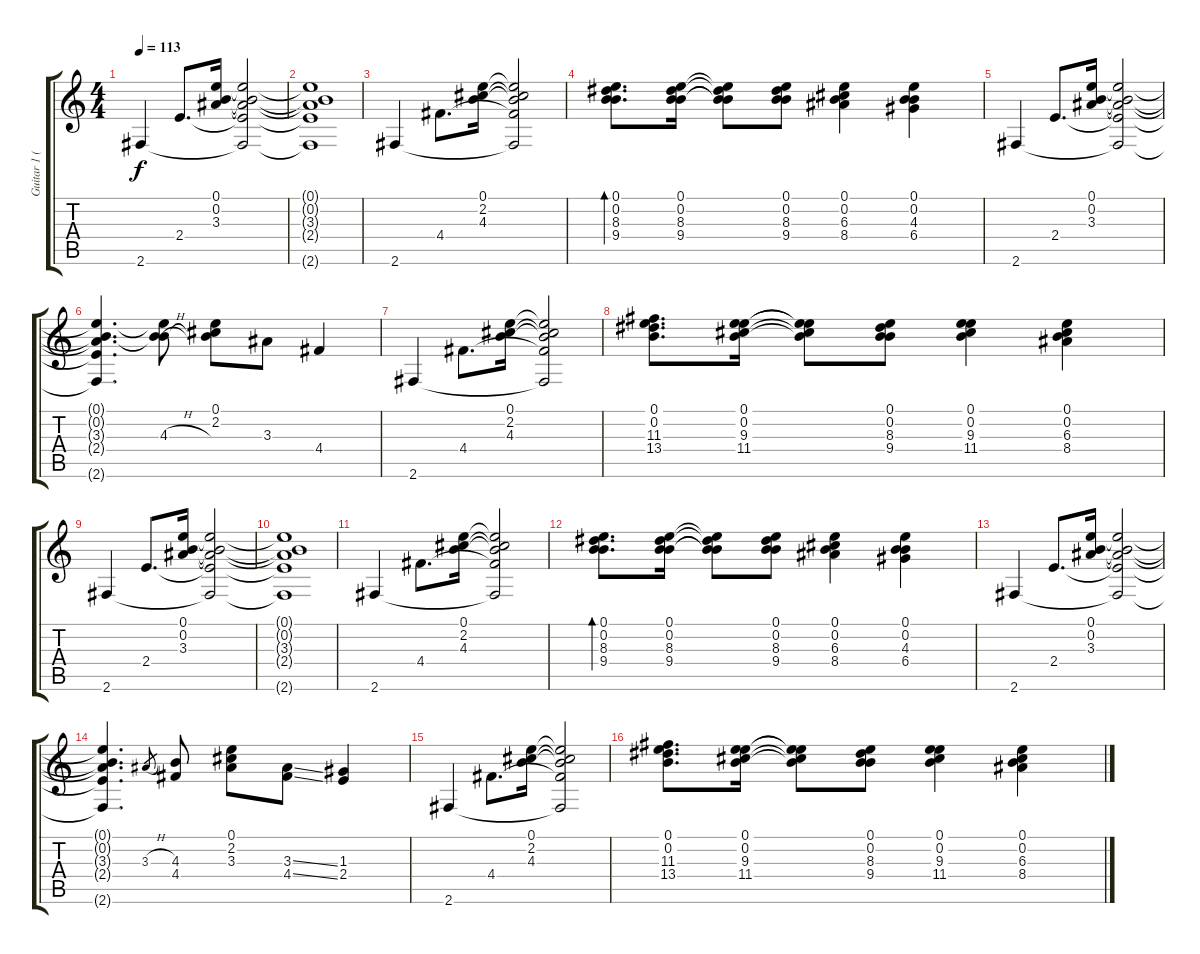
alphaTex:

\track ("Guitar 1 (Rhythm clean)" "Guitar 1 (") {instrument electricguitarclean}
\staff {score tabs}
\tuning (E4 B3 G3 D3 A2 E2) {hide}
\ts (4 4)
\tempo 113
\clef g2
\ks c
2.6.4{dy f instrument electricguitarclean} 2.4.8{d} (0.1 0.2 3.3).16 (0.1{t} 0.2{t} 3.3{t} 2.4{t} 2.6{t}).2 |
(0.1{t} 0.2{t} 3.3{t} 2.4{t} 2.6{t}).1 |
2.6.4 4.4.8{d} (0.1 2.2 4.3).16 (0.1{t} 2.2{t} 4.3{t} 4.4{t} 2.6{t}).2 |
(0.1 0.2 8.3 9.4).8{d bd 120} (0.1 0.2 8.3 9.4).16 (0.1{t} 0.2{t} 8.3{t} 9.4{t}).8 (0.1 0.2 8.3 9.4).8 (0.1 0.2 6.3 8.4).4 (0.1 0.2 4.3 6.4).4 |
2.6.4 2.4.8{d} (0.1 0.2 3.3).16 (0.1{t} 0.2{t} 3.3{t} 2.4{t} 2.6{t}).2 |
(0.1{t} 0.2{t} 3.3{t} 2.4{t} 2.6{t}).4{d} (0.1{t} 0.2{t} 4.3{h}).8 (0.1 2.2 4.3{t}).8 3.3.8 4.4.4 |
2.6.4 4.4.8{d} (0.1 2.2 4.3).16 (0.1{t} 2.2{t} 4.3{t} 4.4{t} 2.6{t}).2 |
(0.1 0.2 11.3 13.4).8{d} (0.1 0.2 9.3 11.4).16 (0.1{t} 0.2{t} 9.3{t} 11.4{t}).8 (0.1 0.2 8.3 9.4).8 (0.1 0.2 9.3 11.4).4 (0.1 0.2 6.3 8.4).4 |
2.6.4 2.4.8{d} (0.1 0.2 3.3).16 (0.1{t} 0.2{t} 3.3{t} 2.4{t} 2.6{t}).2 |
(0.1{t} 0.2{t} 3.3{t} 2.4{t} 2.6{t}).1 |
2.6.4 4.4.8{d} (0.1 2.2 4.3).16 (0.1{t} 2.2{t} 4.3{t} 4.4{t} 2.6{t}).2 |
(0.1 0.2 8.3 9.4).8{d bd 120} (0.1 0.2 8.3 9.4).16 (0.1{t} 0.2{t} 8.3{t} 9.4{t}).8 (0.1 0.2 8.3 9.4).8 (0.1 0.2 6.3 8.4).4 (0.1 0.2 4.3 6.4).4 |
2.6.4 2.4.8{d} (0.1 0.2 3.3).16 (0.1{t} 0.2{t} 3.3{t} 2.4{t} 2.6{t}).2 |
(0.1{t} 0.2{t} 3.3{t} 2.4{t} 2.6{t}).4{d} 3.3{h}.8{gr} (4.3 4.4).8 (0.1 2.2 3.3).8 (3.3{ss} 4.4{ss}).8 (1.3 2.4).4 |
2.6.4 4.4.8{d} (0.1 2.2 4.3).16 (0.1{t} 2.2{t} 4.3{t} 4.4{t} 2.6{t}).2 |
(0.1 0.2 11.3 13.4).8{d} (0.1 0.2 9.3 11.4).16 (0.1{t} 0.2{t} 9.3{t} 11.4{t}).8 (0.1 0.2 8.3 9.4).8 (0.1 0.2 9.3 11.4).4 (0.1 0.2 6.3 8.4).4
